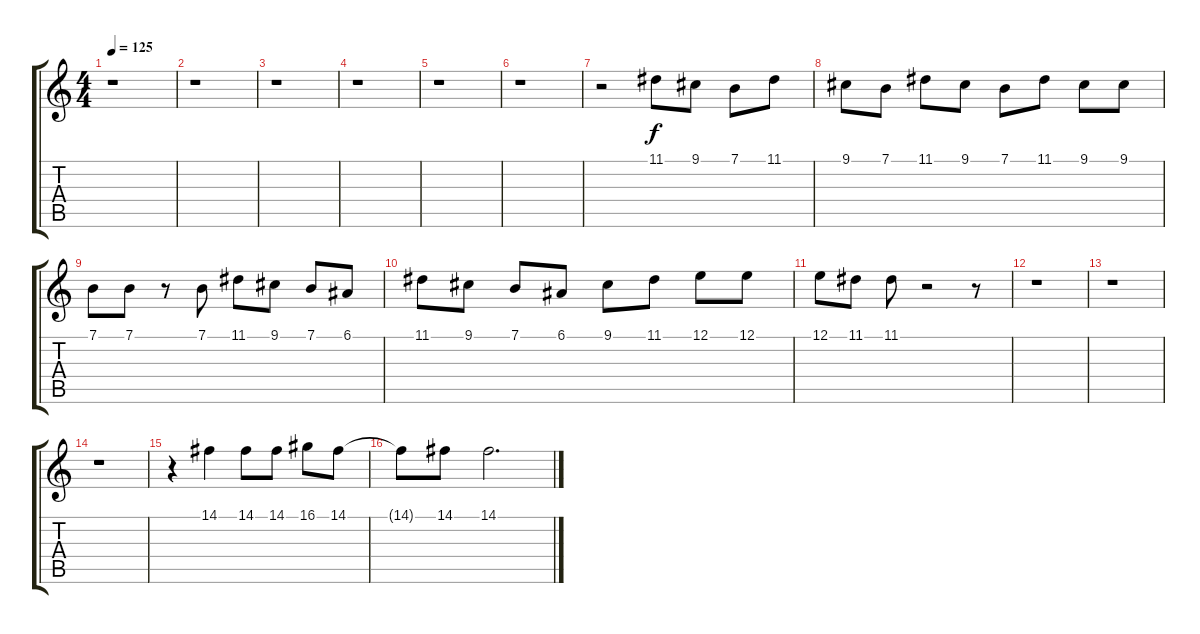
\track "" {instrument flute}
\staff {score tabs}
\tuning (E4 B3 G3 D3 A2 E2) {hide}
\ts (4 4)
\tempo 125
\clef g2
\ks c
r.1{dy f} |
r.1 |
r.1 |
r.1 |
r.1 |
r.1 |
r.2 11.1.8 9.1.8 7.1.8 11.1.8 |
9.1.8 7.1.8 11.1.8 9.1.8 7.1.8 11.1.8 9.1.8 9.1.8 |
7.1.8 7.1.8 r.8 7.1.8 11.1.8 9.1.8 7.1.8 6.1.8 |
11.1.8 9.1.8 7.1.8 6.1.8 9.1.8 11.1.8 12.1.8 12.1.8 |
12.1.8 11.1.8 11.1.8 r.2 r.8 |
r.1 |
r.1 |
r.1 |
r.4 14.1.4 14.1.8 14.1.8 16.1.8 14.1.8 |
14.1{t}.8 14.1.8 14.1.2{d}
